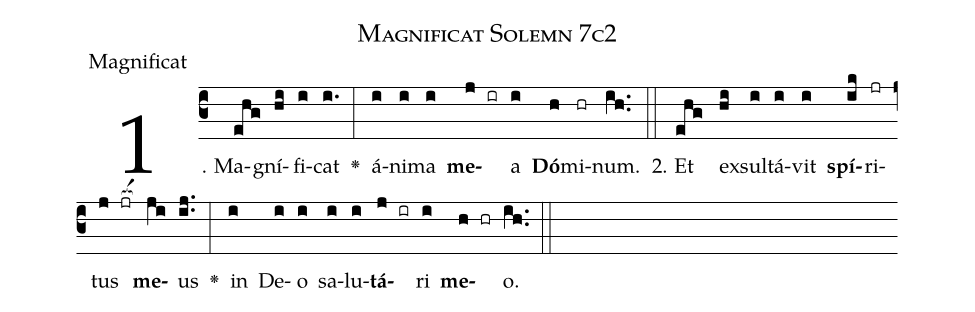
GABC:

name: Magnificat Solemn 7c2;
office-part: Magnificat;
def-m1:\pagebreak[2];
%%
% The syntax in this part is called gabc. Please refer to http://home.gna.org/gregorio/gabc/#basis

(c3)1. Ma(ehg)gní(hi)fi(i)cat(i.) <v>\greheightstar</v>(:) á(i)ni(i)ma(i) <b>me</b>(j ir)a(i) <b>Dó</b>(h)mi(hr)num.(ih..) (::)
2. Et(ehg) ex(hi)sul(i)tá(i)vit(i) <b>spí</b>(ik)ri(jr)tus(j jr[ocba:1{]) <b>me</b>(ji[ocba:0}])us(ij..) <v>\greheightstar</v>(:) in(i) De(i)o(i) sa(i)lu(i)<b>tá</b>(j ir)ri(i) <b>me</b>(h hr)o.(ih..) (::)


%E(i) u(i) o(j) u(i) a(h) e.(ih..) (::)
